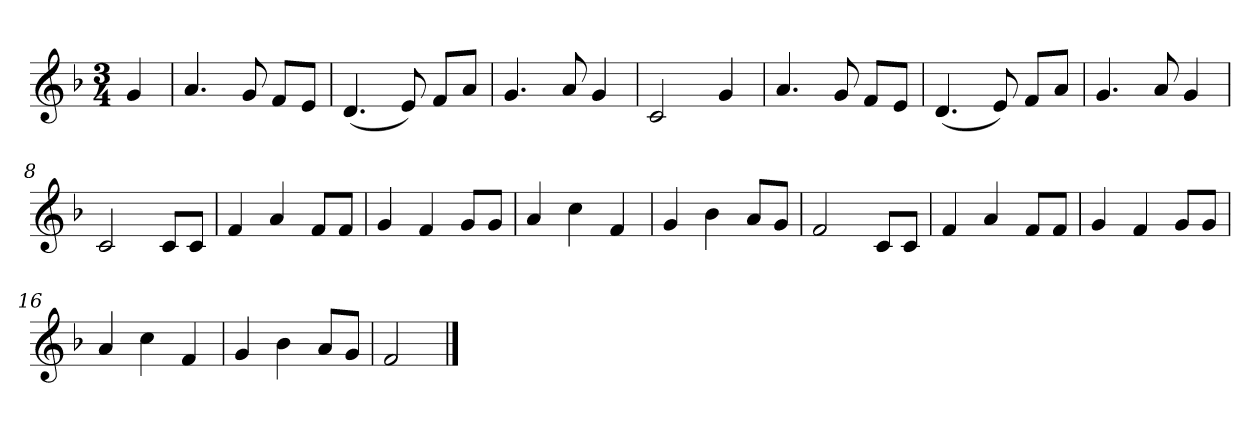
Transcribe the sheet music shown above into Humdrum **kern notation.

**kern
*part1
*staff1
*k[b-]
*M3/4
*MM120
=
4g
=1
4.a
8g
8fL
8eJ
=2
(4.d
8e)
8fL
8aJ
=3
4.g
8a
4g
=4
2c
4g
=5
4.a
8g
8fL
8eJ
=6
(4.d
8e)
8fL
8aJ
=7
4.g
8a
4g
=8
2c
8cL
8cJ
=9
4f
4a
8fL
8fJ
=10
4g
4f
8gL
8gJ
=11
4a
4cc
4f
=12
4g
4b-
8aL
8gJ
=13
2f
8cL
8cJ
=14
4f
4a
8fL
8fJ
=15
4g
4f
8gL
8gJ
=16
4a
4cc
4f
=17
4g
4b-
8aL
8gJ
=18
2f
==
*-
